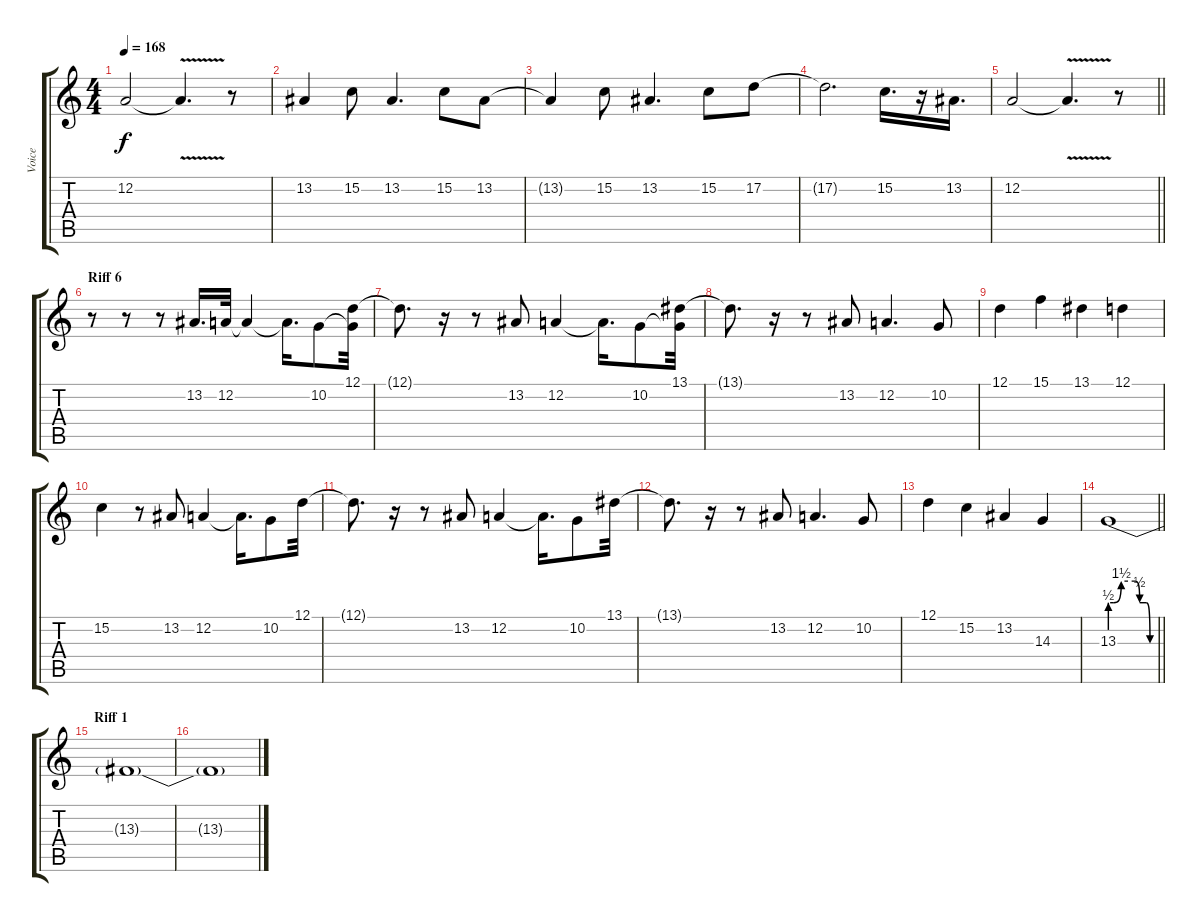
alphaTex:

\track ("Voice" "Voice") {instrument cello}
\staff {score tabs}
\tuning (D4 A3 F3 C3 G2 D2) {hide}
\ts (4 4)
\tempo 168
\clef g2
\ks c
12.2.2{dy f} 12.2{v t}.4{d} r.8 |
13.2.4 15.2.8 13.2.4{d} 15.2.8 13.2.8 |
13.2{t}.4 15.2.8 13.2.4{d} 15.2.8 17.2.8 |
17.2{t}.2{d} 15.2.16{d} r.16 13.2.16{d} |
\barLineRight lightlight
12.2.2 12.2{v t}.4{d} r.8 |
\section ("" "Riff 6")
r.8 r.8 r.8 13.2.16{d} 12.2.32 12.2{t}.4 12.2{t}.16{d} 10.2.8 (12.1 10.2{t}).32 |
12.1{t}.8{d} r.16 r.8 13.2.8 12.2.4 12.2{t}.16{d} 10.2.8 (13.1 10.2{t}).32 |
13.1{t}.8{d} r.16 r.8 13.2.8 12.2.4{d} 10.2.8 |
12.1.4 15.1.4 13.1.4 12.1.4 |
15.2.4 r.8 13.2.8 12.2.4 12.2{t}.16{d} 10.2.8 12.1.32 |
12.1{t}.8{d} r.16 r.8 13.2.8 12.2.4 12.2{t}.16{d} 10.2.8 13.1.32 |
13.1{t}.8{d} r.16 r.8 13.2.8 12.2.4{d} 10.2.8 |
12.1.4 15.2.4 13.2.4 14.3.4 |
\barLineRight lightlight
13.3{be (custom 0 2 5 2 15 6 34 6 40 2 49 2 54 0 60 0)}.1 |
\section ("" "Riff 1")
13.3{t}.1 |
13.3{t}.1
